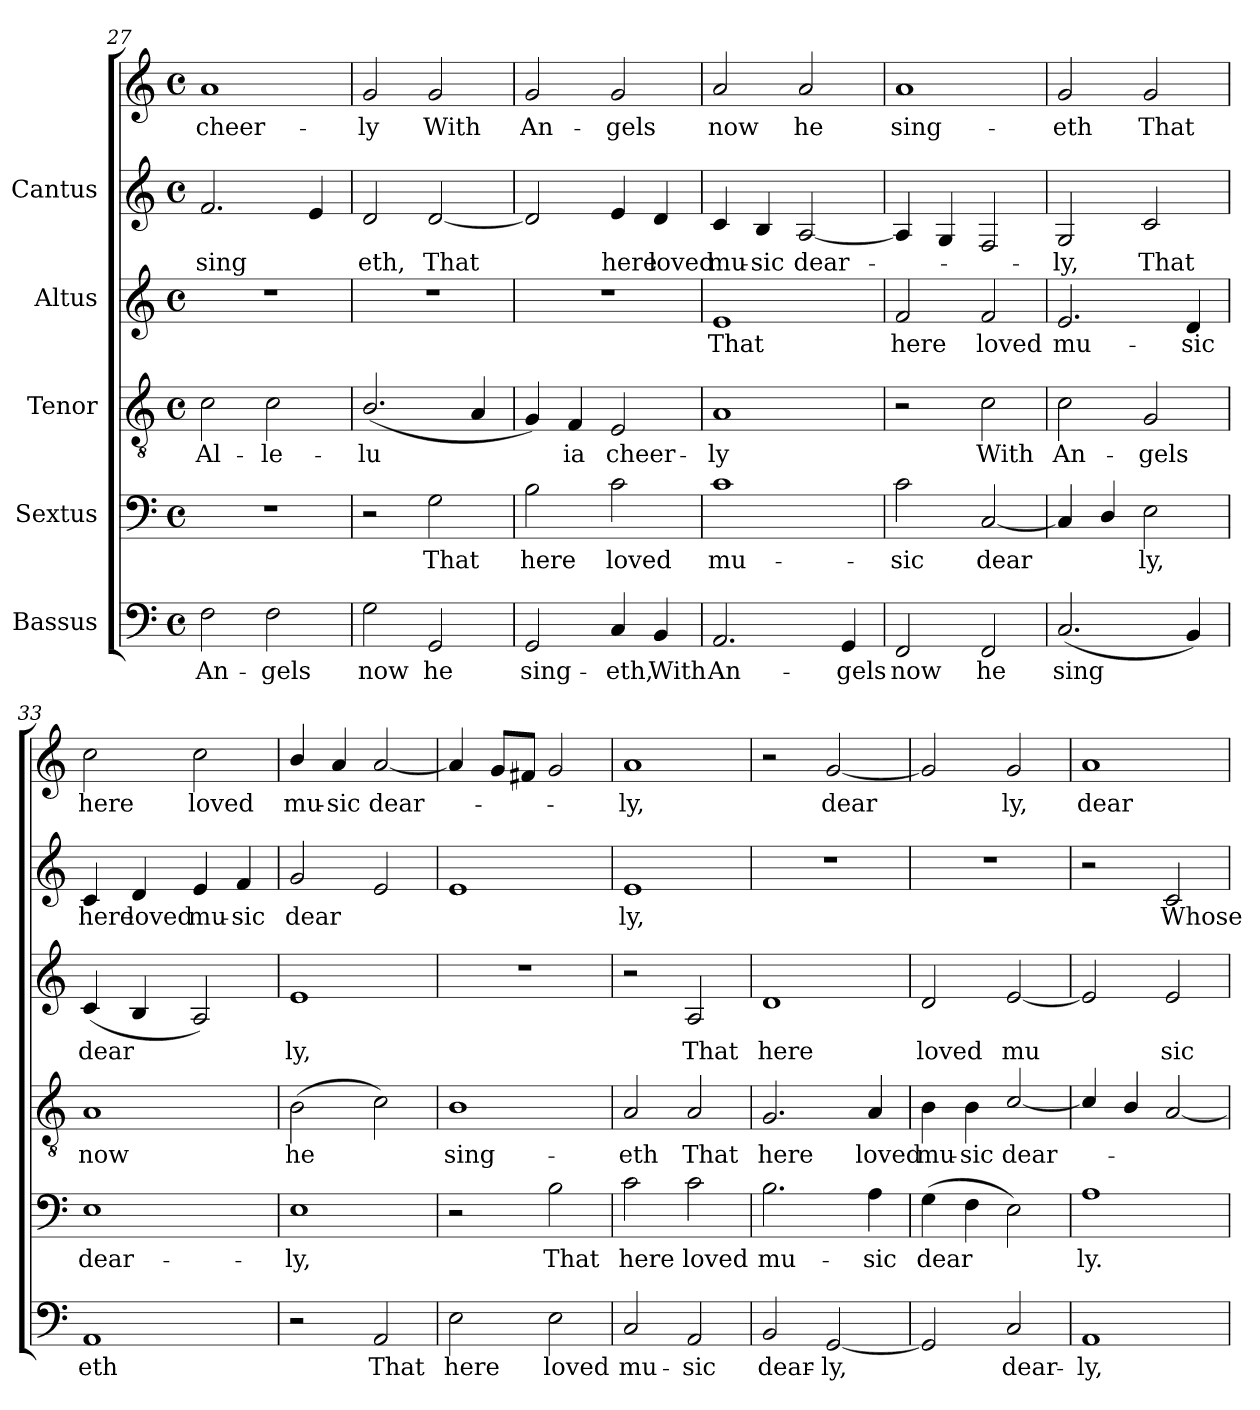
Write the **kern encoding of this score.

**kern	**text	**kern	**text	**kern	**text	**kern	**text	**kern	**text	**kern	**text
*part5	*part5	*part4	*part4	*part3	*part3	*part2	*part2	*part1	*part1	*part1	*part1
*staff6	*staff6	*staff5	*staff5	*staff4	*staff4	*staff3	*staff3	*staff2	*staff2	*staff1	*staff1
*I"Bassus	*	*I"Sextus	*	*I"Tenor	*	*I"Altus	*	*I"Cantus	*	*	*
*clefF4	*	*clefF4	*	*clefGv2	*	*clefG2	*	*clefG2	*	*clefG2	*
*M4/4	*	*M4/4	*	*M4/4	*	*M4/4	*	*M4/4	*	*M4/4	*
*met(c)	*	*met(c)	*	*met(c)	*	*met(c)	*	*met(c)	*	*met(c)	*
=27	=27	=27	=27	=27	=27	=27	=27	=27	=27	=27	=27
!	!LO:LY:b:cj	!	!	!	!LO:LY:b:cj	!	!	!	!LO:LY:b:cj	!	!LO:LY:b:cj
2F\	An-	1r	.	2c\	Al-	1r	.	2.f/	-sing-	1a	cheer-
!	!LO:LY:b:cj	!	!	!	!LO:LY:b:cj	!	!	!	!	!	!
2F\	-gels	.	.	2c\	-le-	.	.	.	.	.	.
!	!	!	!	!	!	!	!	!	!LO:LY:b:cj	!	!
.	.	.	.	.	.	.	.	4e/	--	.	.
=28	=28	=28	=28	=28	=28	=28	=28	=28	=28	=28	=28
!	!LO:LY:b:cj	!	!	!	!LO:LY:b:cj	!	!	!	!LO:LY:b:cj	!	!LO:LY:b:cj
2G\	now	2r	.	(<2.B/	-lu-	1r	.	2d/	eth,	2g/	-ly
!	!LO:LY:b:cj	!	!LO:LY:b:cj	!	!	!	!	!	!LO:LY:b:cj	!	!LO:LY:b:cj
2GG/	he	2G\	That	.	.	.	.	[<2d/	That	2g/	With
!	!	!	!	!	!LO:LY:b:cj	!	!	!	!	!	!
.	.	.	.	4A/	--	.	.	.	.	.	.
=29	=29	=29	=29	=29	=29	=29	=29	=29	=29	=29	=29
!	!LO:LY:b:cj	!	!LO:LY:b:cj	!	!LO:LY:b:cj	!	!	!	!LO:LY:b:cj	!	!LO:LY:b:cj
2GG/	sing-	2B\	here	4G/)	-	1r	.	2d/]	.	2g/	An-
!	!	!	!	!	!LO:LY:b:cj	!	!	!	!	!	!
.	.	.	.	4F/	ia	.	.	.	.	.	.
!	!LO:LY:b:cj	!	!LO:LY:b:cj	!	!LO:LY:b:cj	!	!	!	!LO:LY:b:cj	!	!LO:LY:b:cj
4C/	-eth,	2c\	loved	2E/	cheer-	.	.	4e/	here	2g/	-gels
!	!LO:LY:b:cj	!	!	!	!	!	!	!	!LO:LY:b:cj	!	!
4BB/	With	.	.	.	.	.	.	4d/	loved	.	.
=30	=30	=30	=30	=30	=30	=30	=30	=30	=30	=30	=30
!	!LO:LY:b:cj	!	!LO:LY:b:cj	!	!LO:LY:b:cj	!	!LO:LY:b:cj	!	!LO:LY:b:cj	!	!LO:LY:b:cj
2.AA/	An-	1c	mu-	1A	-ly	1e	That	4c/	mu-	2a/	now
!	!	!	!	!	!	!	!	!	!LO:LY:b:cj	!	!
.	.	.	.	.	.	.	.	4B/	-sic	.	.
!	!	!	!	!	!	!	!	!	!LO:LY:b:cj	!	!LO:LY:b:cj
.	.	.	.	.	.	.	.	[<2A/	dear-	2a/	he
!	!LO:LY:b:cj	!	!	!	!	!	!	!	!	!	!
4GG/	-gels	.	.	.	.	.	.	.	.	.	.
!!LO:PB:g=z
=31	=31	=31	=31	=31	=31	=31	=31	=31	=31	=31	=31
!	!LO:LY:b:cj	!	!LO:LY:b:cj	!	!	!	!LO:LY:b:cj	!	!	!	!LO:LY:b:cj
2FF/	now	2c\	-sic	2r	.	2f/	here	4A/]	.	1a	-sing-
.	.	.	.	.	.	.	.	4G/	.	.	.
!	!LO:LY:b:cj	!	!LO:LY:b:cj	!	!LO:LY:b:cj	!	!LO:LY:b:cj	!	!	!	!
2FF/	he	[<2C/	dear-	2c\	With	2f/	loved	2F/	.	.	.
=32	=32	=32	=32	=32	=32	=32	=32	=32	=32	=32	=32
!	!LO:LY:b:cj	!	!LO:LY:b:cj	!	!LO:LY:b:cj	!	!LO:LY:b:cj	!	!LO:LY:b:cj	!	!LO:LY:b:cj
(<2.C/	sing-	4C/]	-	2c\	An-	2.e/	mu-	2G/	ly,	2g/	-eth
!	!	!	!LO:LY:b:cj	!	!	!	!	!	!	!	!
.	.	4D/	.	.	.	.	.	.	.	.	.
!	!	!	!LO:LY:b:cj	!	!LO:LY:b:cj	!	!	!	!LO:LY:b:cj	!	!LO:LY:b:cj
.	.	2E\	ly,	2G/	-gels	.	.	2c/	That	2g/	That
!	!LO:LY:b:cj	!	!	!	!	!	!LO:LY:b:cj	!	!	!	!
4BB/)	--	.	.	.	.	4d/	-sic	.	.	.	.
=33	=33	=33	=33	=33	=33	=33	=33	=33	=33	=33	=33
!	!LO:LY:b:cj	!	!LO:LY:b:cj	!	!LO:LY:b:cj	!	!LO:LY:b:cj	!	!LO:LY:b:cj	!	!LO:LY:b:cj
1AA	-eth	1E	dear-	1A	now	(<4c/	dear-	4c/	here	2cc\	here
!	!	!	!	!	!	!	!LO:LY:b:cj	!	!LO:LY:b:cj	!	!
.	.	.	.	.	.	4B/	--	4d/	loved	.	.
!	!	!	!	!	!	!	!LO:LY:b:cj	!	!LO:LY:b:cj	!	!LO:LY:b:cj
.	.	.	.	.	.	2A/)	--	4e/	mu-	2cc\	loved
!	!	!	!	!	!	!	!	!	!LO:LY:b:cj	!	!
.	.	.	.	.	.	.	.	4f/	-sic	.	.
=34	=34	=34	=34	=34	=34	=34	=34	=34	=34	=34	=34
!	!	!	!LO:LY:b:cj	!	!LO:LY:b:cj	!	!LO:LY:b:cj	!	!LO:LY:b:cj	!	!LO:LY:b:cj
2r	.	1E	-ly,	(>2B\	he	1e	-ly,	2g/	-dear-	4b/	mu-
!	!	!	!	!	!	!	!	!	!	!	!LO:LY:b:cj
.	.	.	.	.	.	.	.	.	.	4a/	-sic
!	!LO:LY:b:cj	!	!	!	!LO:LY:b:cj	!	!	!	!LO:LY:b:cj	!	!LO:LY:b:cj
2AA/	That	.	.	2c\)	.	.	.	2e/	--	[<2a/	dear-
=35	=35	=35	=35	=35	=35	=35	=35	=35	=35	=35	=35
!	!LO:LY:b:cj	!	!	!	!LO:LY:b:cj	!	!	!	!	!	!
2E\	here	2r	.	1B	sing-	1r	.	1e	.	4a/]	.
.	.	.	.	.	.	.	.	.	.	8g/L	.
.	.	.	.	.	.	.	.	.	.	8f#X/J	.
!	!LO:LY:b:cj	!	!LO:LY:b:cj	!	!	!	!	!	!	!	!
2E\	loved	2B\	That	.	.	.	.	.	.	2g/	.
=36	=36	=36	=36	=36	=36	=36	=36	=36	=36	=36	=36
!	!LO:LY:b:cj	!	!LO:LY:b:cj	!	!LO:LY:b:cj	!	!	!	!LO:LY:b:cj	!	!LO:LY:b:cj
2C/	mu-	2c\	here	2A/	-eth	2r	.	1e	ly,	1a	-ly,
!	!LO:LY:b:cj	!	!LO:LY:b:cj	!	!LO:LY:b:cj	!	!LO:LY:b:cj	!	!	!	!
2AA/	-sic	2c\	loved	2A/	That	2A/	That	.	.	.	.
!!LO:LB:g=z
=37	=37	=37	=37	=37	=37	=37	=37	=37	=37	=37	=37
!	!LO:LY:b:cj	!	!LO:LY:b:cj	!	!LO:LY:b:cj	!	!LO:LY:b:cj	!	!	!	!
2BB/	dear-	2.B\	mu-	2.G/	here	1d	here	1r	.	2r	.
!	!LO:LY:b:cj	!	!	!	!	!	!	!	!	!	!LO:LY:b:cj
[<2GG/	-ly,	.	.	.	.	.	.	.	.	[<2g/	dear-
!	!	!	!LO:LY:b:cj	!	!LO:LY:b:cj	!	!	!	!	!	!
.	.	4A\	-sic	4A/	loved	.	.	.	.	.	.
=38	=38	=38	=38	=38	=38	=38	=38	=38	=38	=38	=38
!	!LO:LY:b:cj	!	!LO:LY:b:cj	!	!LO:LY:b:cj	!	!LO:LY:b:cj	!	!	!	!LO:LY:b:cj
2GG/]	.	(>4G\	dear-	4B\	mu-	2d/	loved	1r	.	2g/]	-
!	!	!	!LO:LY:b:cj	!	!LO:LY:b:cj	!	!	!	!	!	!
.	.	4F\	--	4B\	-sic	.	.	.	.	.	.
!	!LO:LY:b:cj	!	!LO:LY:b:cj	!	!LO:LY:b:cj	!	!LO:LY:b:cj	!	!	!	!LO:LY:b:cj
2C/	dear-	2E\)	--	[<2c/	dear-	[<2e/	mu-	.	.	2g/	ly,
=39	=39	=39	=39	=39	=39	=39	=39	=39	=39	=39	=39
!	!LO:LY:b:cj	!	!LO:LY:b:cj	!	!	!	!LO:LY:b:cj	!	!	!	!LO:LY:b:cj
1AA	-ly,	1A	-ly.	4c/]	.	2e/]	-	2r	.	1a	dear-
.	.	.	.	4B/	.	.	.	.	.	.	.
!	!	!	!	!	!	!	!LO:LY:b:cj	!	!LO:LY:b:cj	!	!
.	.	.	.	[<2A/	.	2e/	sic	2c/	-Whose	.	.
=	=	=	=	=	=	=	=	=	=	=	=
*-	*-	*-	*-	*-	*-	*-	*-	*-	*-	*-	*-
